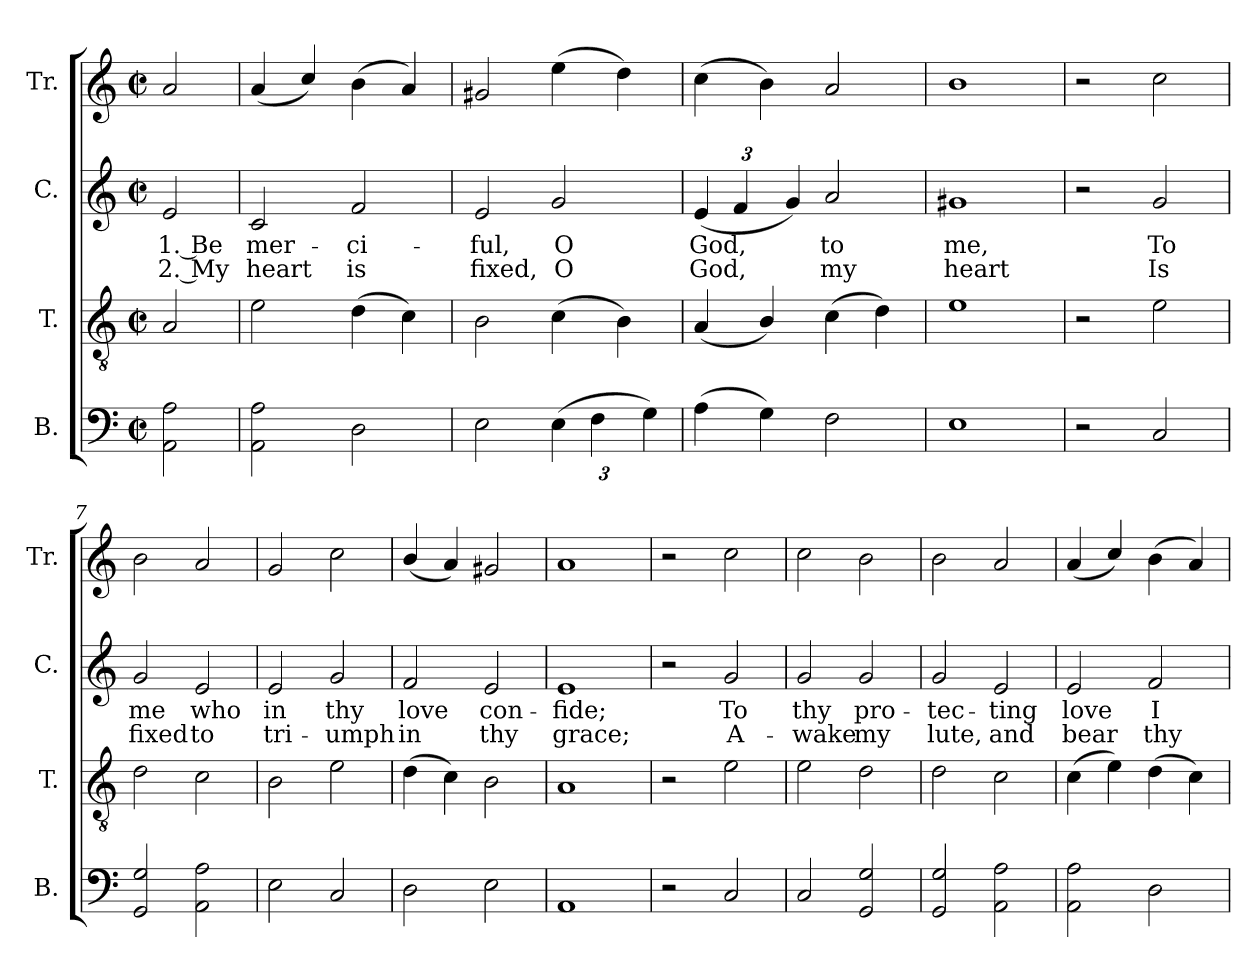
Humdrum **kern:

**kern	**kern	**kern	**text	**text	**kern
*part4	*part3	*part2	*part2	*part2	*part1
*staff4	*staff3	*staff2	*staff2	*staff2	*staff1
*I"B.	*I"T.	*I"C.	*	*	*I"Tr.
*I'B.	*I'T.	*I'C.	*	*	*I'Tr.
*clefF4	*clefGv2	*clefG2	*	*	*clefG2
*k[]	*k[]	*k[]	*	*	*k[]
*M2/2	*M2/2	*M2/2	*	*	*M2/2
*met(c|)	*met(c|)	*met(c|)	*	*	*met(c|)
*MM110	*MM110	*MM110	*	*	*MM110
=1	=1	=1	=1	=1	=1
2AA\ 2A\	2A/	2e/	1. Be	2. My	2a/
=2	=2	=2	=2	=2	=2
2AA\ 2A\	2e\	2c/	mer-	heart	(4a/
.	.	.	.	.	4cc/)
2D\	(4d\	2f/	-ci-	is	(4b\
.	4c\)	.	.	.	4a/)
=3	=3	=3	=3	=3	=3
2E\	2B\	2e/	-ful,	fixed,	2g#X/
*Xbrackettup	*	*	*	*	*
(6E\	(4c\	2g/	O	O	(4ee\
6F\	.	.	.	.	.
.	4B\)	.	.	.	4dd\)
6G\)	.	.	.	.	.
=4	=4	=4	=4	=4	=4
*	*	*Xbrackettup	*	*	*
(4A\	(4A/	(6e/	God,	God,	(4cc\
.	.	6f/	.	.	.
4G\)	4B/)	.	.	.	4b\)
.	.	6g/)	.	.	.
2F\	(4c\	2a/	to	my	2a/
.	4d\)	.	.	.	.
=5	=5	=5	=5	=5	=5
1E	1e	1g#X	me,	heart	1b
=6	=6	=6	=6	=6	=6
2r	2r	2r	.	.	2r
2C/	2e\	2g/	To	Is	2cc\
=7	=7	=7	=7	=7	=7
2GG/ 2G/	2d\	2g/	me	fixed	2b\
2AA\ 2A\	2c\	2e/	who	to	2a/
=8	=8	=8	=8	=8	=8
2E\	2B\	2e/	in	tri-	2g/
2C/	2e\	2g/	thy	-umph	2cc\
=9	=9	=9	=9	=9	=9
2D\	(4d\	2f/	love	in	(4b/
.	4c\)	.	.	.	4a/)
2E\	2B\	2e/	con-	thy	2g#X/
=10	=10	=10	=10	=10	=10
1AA	1A	1e	-fide;	grace;	1a
=11	=11	=11	=11	=11	=11
2r	2r	2r	.	.	2r
2C/	2e\	2g/	To	A-	2cc\
!!LO:LB:g=z
=12	=12	=12	=12	=12	=12
2C/	2e\	2g/	thy	-wake	2cc\
2GG/ 2G/	2d\	2g/	pro-	my	2b\
=13	=13	=13	=13	=13	=13
2GG/ 2G/	2d\	2g/	-tec-	lute,	2b\
2AA\ 2A\	2c\	2e/	-ting	and	2a/
=14	=14	=14	=14	=14	=14
2AA\ 2A\	(4c\	2e/	love	bear	(4a/
.	4e\)	.	.	.	4cc/)
2D\	(4d\	2f/	I	thy	(4b\
.	4c\)	.	.	.	4a/)
=	=	=	=	=	=
*-	*-	*-	*-	*-	*-
